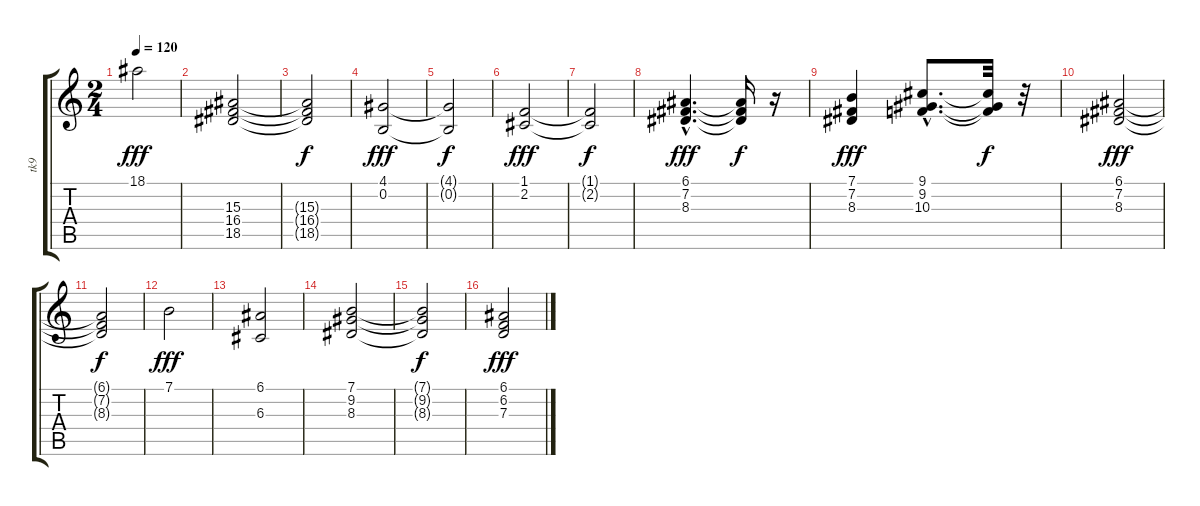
\track ("tk9" "tk9") {instrument stringensemble1}
\staff {score tabs}
\tuning (E4 B3 G3 D3 A2 E2) {hide}
\ts (2 4)
\tempo 120
\clef g2
\ks c
18.1.2{dy fff} |
(15.3 16.4 18.5).2 |
(15.3{t} 16.4{t} 18.5{t}).2{dy f} |
(4.1 0.2).2{dy fff} |
(4.1{t} 0.2{t}).2{dy f} |
(1.1 2.2).2{dy fff} |
(1.1{t} 2.2{t}).2{dy f} |
(6.1{hac} 7.2{hac} 8.3{hac}).4{d dy fff} (6.1{t} 7.2{t} 8.3{t}).16{dy f} r.16 |
(7.1 7.2 8.3).4{dy fff} (9.1{hac} 9.2{hac} 10.3{hac}).8{d} (9.1{t} 9.2{t} 10.3{t}).32{dy f} r.32 |
(6.1 7.2 8.3).2{dy fff} |
(6.1{t} 7.2{t} 8.3{t}).2{dy f} |
7.1.2{dy fff} |
(6.1 6.3).2 |
(7.1 9.2 8.3).2 |
(7.1{t} 9.2{t} 8.3{t}).2{dy f} |
(6.1 6.2 7.3).2{dy fff}
